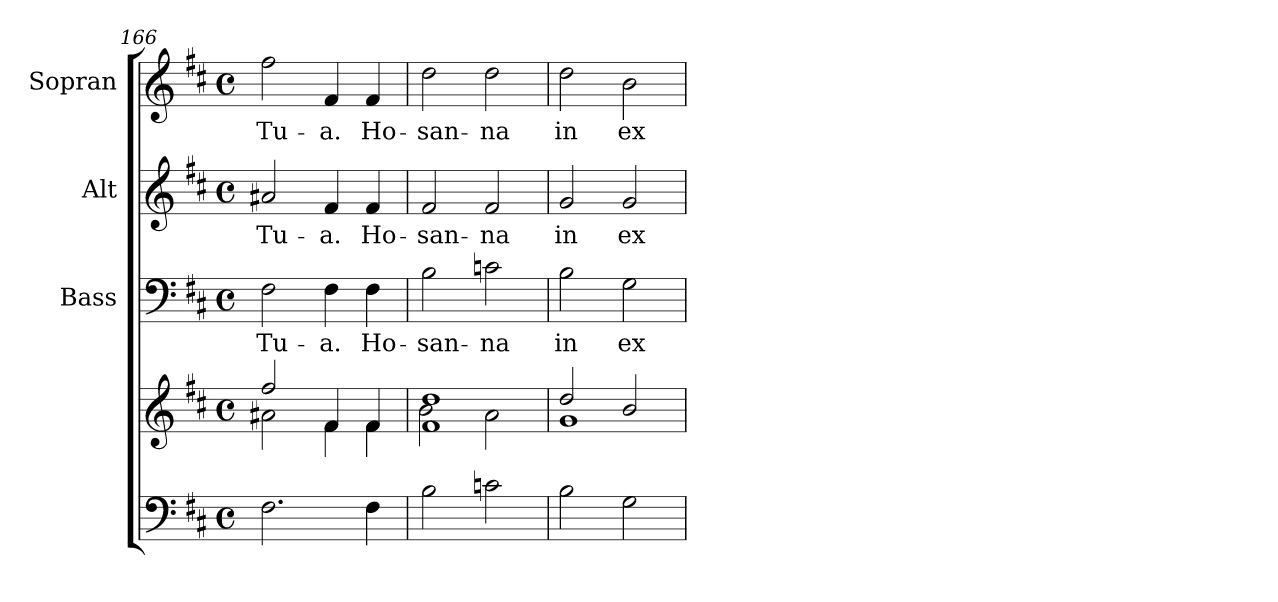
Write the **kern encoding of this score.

**kern	**kern	**kern	**text	**kern	**text	**kern	**text
*part4	*part4	*part3	*part3	*part2	*part2	*part1	*part1
*staff5	*staff4	*staff3	*staff3	*staff2	*staff2	*staff1	*staff1
*	*	*I"Bass	*	*I"Alt	*	*I"Sopran	*
*	*	*I'B.	*	*I'A.	*	*I'S.	*
*clefF4	*clefG2	*clefF4	*	*clefG2	*	*clefG2	*
*k[f#c#]	*k[f#c#]	*k[f#c#]	*	*k[f#c#]	*	*k[f#c#]	*
*D:	*D:	*D:	*	*D:	*	*D:	*
*M4/4	*M4/4	*M4/4	*	*M4/4	*	*M4/4	*
*met(c)	*met(c)	*met(c)	*	*met(c)	*	*met(c)	*
=166	=166	=166	=166	=166	=166	=166	=166
*	*^	*	*	*	*	*	*
!	!	!	!	!LO:LY:b	!	!LO:LY:b	!	!LO:LY:b
2.F#\	2ff#/	2a#X\	2F#\	Tu-	2a#X/	Tu-	2ff#\	Tu-
!	!	!	!	!LO:LY:b	!	!LO:LY:b	!	!LO:LY:b
.	4f#/	4f#\	4F#\	-a.	4f#/	-a.	4f#/	-a.
!	!	!	!	!LO:LY:b	!	!LO:LY:b	!	!LO:LY:b
4F#\	4f#/	4f#\	4F#\	Ho-	4f#/	Ho-	4f#/	Ho-
=167	=167	=167	=167	=167	=167	=167	=167	=167
!	!	!	!	!LO:LY:b	!	!LO:LY:b	!	!LO:LY:b
2B\	1f# 1dd	2b\	2B\	-san-	2f#/	-san-	2dd\	-san-
!	!	!	!	!LO:LY:b	!	!LO:LY:b	!	!LO:LY:b
2cn\	.	2a\	2cn\	-na	2f#/	-na	2dd\	-na
=168	=168	=168	=168	=168	=168	=168	=168	=168
!	!	!	!	!LO:LY:b	!	!LO:LY:b	!	!LO:LY:b
2B\	2dd/	1g	2B\	in	2g/	in	2dd\	in
!	!	!	!	!LO:LY:b	!	!LO:LY:b	!	!LO:LY:b
2G\	2b/	.	2G\	ex-	2g/	ex-	2b\	ex-
*	*v	*v	*	*	*	*	*	*
=	=	=	=	=	=	=	=
*-	*-	*-	*-	*-	*-	*-	*-
